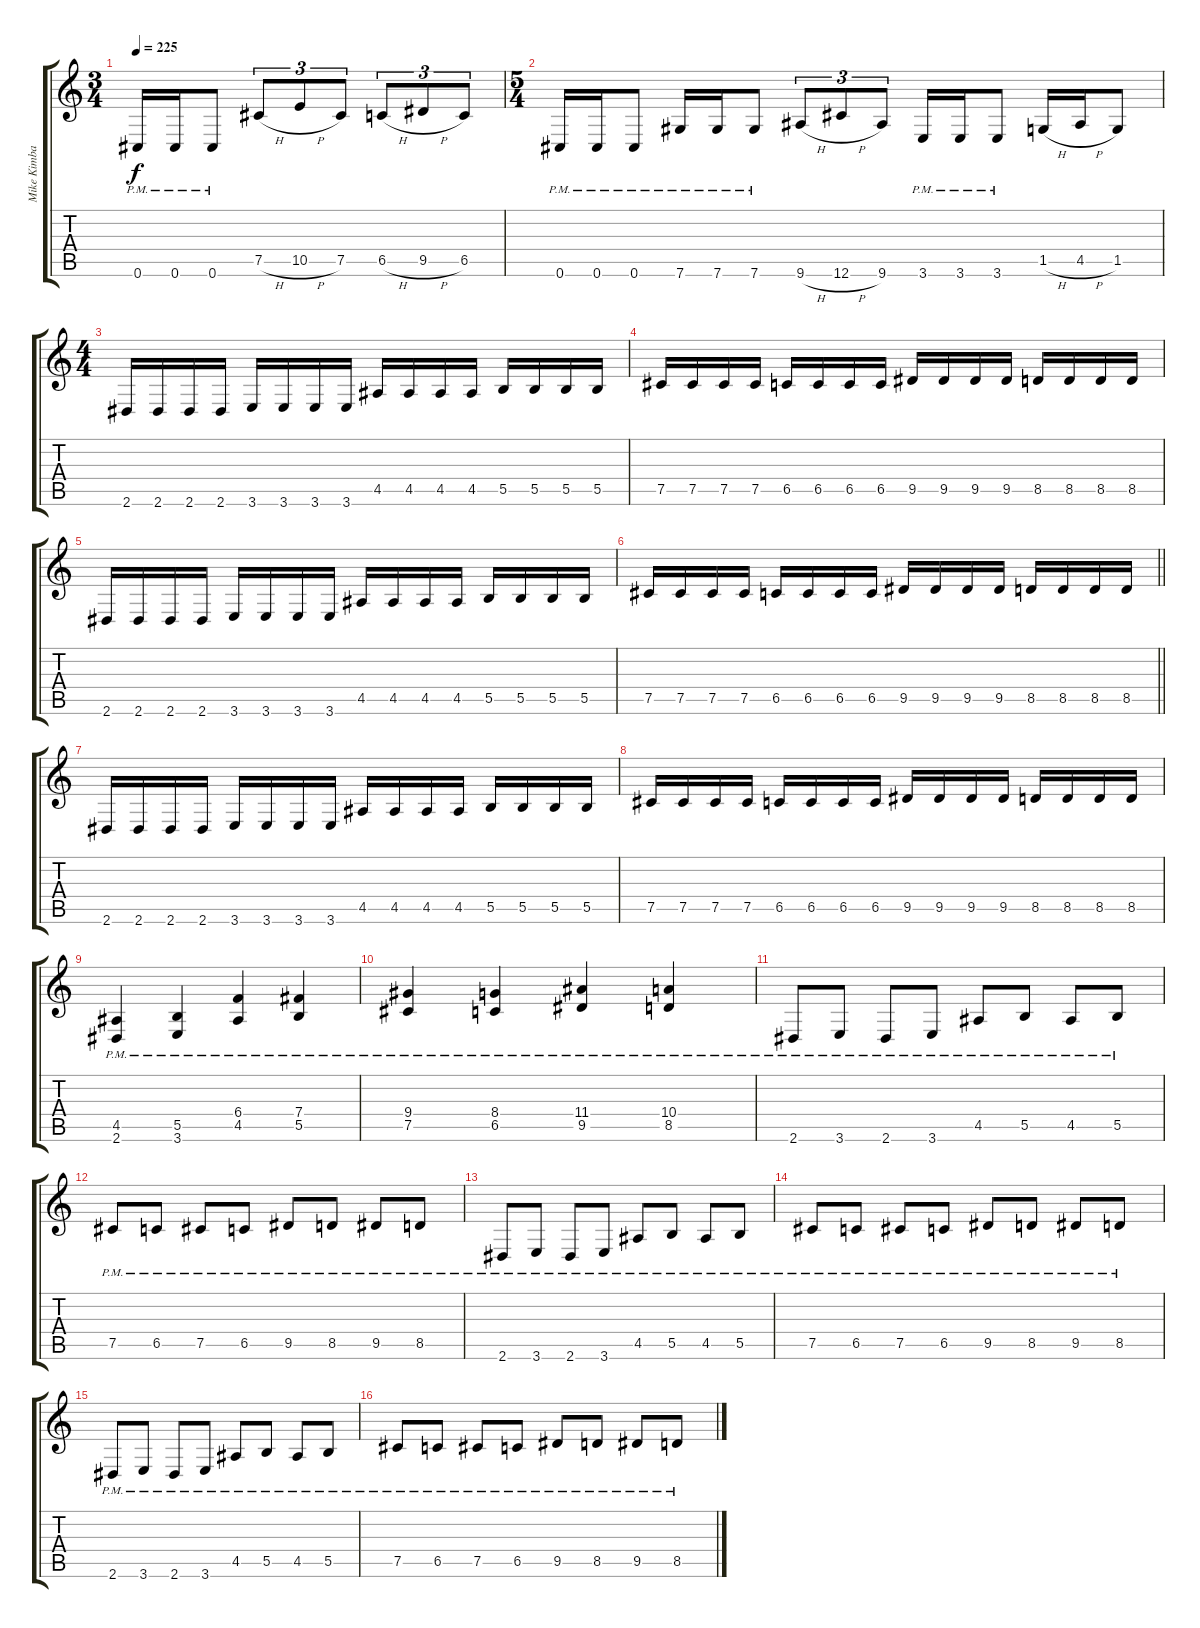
\track ("Mike Kimball" "Mike Kimba") {instrument distortionguitar}
\staff {score tabs}
\tuning (Db4 Ab3 E3 B2 Gb2 Db2) {hide}
\ts (3 4)
\tempo 225
\clef g2
\ks c
0.6{pm}.16{dy f} 0.6{pm}.16 0.6{pm}.8 7.5{h}.8{tu (3 2)} 10.5{h}.8{tu (3 2)} 7.5.8{tu (3 2)} 6.5{h}.8{tu (3 2)} 9.5{h}.8{tu (3 2)} 6.5.8{tu (3 2)} |
\ts (5 4)
0.6{pm}.16 0.6{pm}.16 0.6{pm}.8 7.6{pm}.16 7.6{pm}.16 7.6{pm}.8 9.6{h}.8{tu (3 2)} 12.6{h}.8{tu (3 2)} 9.6.8{tu (3 2)} 3.6{pm}.16 3.6{pm}.16 3.6{pm}.8 1.5{h}.16 4.5{h}.16 1.5.8 |
\ts (4 4)
2.6.16 2.6.16 2.6.16 2.6.16 3.6.16 3.6.16 3.6.16 3.6.16 4.5.16 4.5.16 4.5.16 4.5.16 5.5.16 5.5.16 5.5.16 5.5.16 |
7.5.16 7.5.16 7.5.16 7.5.16 6.5.16 6.5.16 6.5.16 6.5.16 9.5.16 9.5.16 9.5.16 9.5.16 8.5.16 8.5.16 8.5.16 8.5.16 |
2.6.16 2.6.16 2.6.16 2.6.16 3.6.16 3.6.16 3.6.16 3.6.16 4.5.16 4.5.16 4.5.16 4.5.16 5.5.16 5.5.16 5.5.16 5.5.16 |
\barLineRight lightlight
7.5.16 7.5.16 7.5.16 7.5.16 6.5.16 6.5.16 6.5.16 6.5.16 9.5.16 9.5.16 9.5.16 9.5.16 8.5.16 8.5.16 8.5.16 8.5.16 |
2.6.16 2.6.16 2.6.16 2.6.16 3.6.16 3.6.16 3.6.16 3.6.16 4.5.16 4.5.16 4.5.16 4.5.16 5.5.16 5.5.16 5.5.16 5.5.16 |
7.5.16 7.5.16 7.5.16 7.5.16 6.5.16 6.5.16 6.5.16 6.5.16 9.5.16 9.5.16 9.5.16 9.5.16 8.5.16 8.5.16 8.5.16 8.5.16 |
(4.5{pm} 2.6{pm}).4 (5.5{pm} 3.6{pm}).4 (6.4{pm} 4.5{pm}).4 (7.4{pm} 5.5{pm}).4 |
(9.4{pm} 7.5{pm}).4 (8.4{pm} 6.5{pm}).4 (11.4{pm} 9.5{pm}).4 (10.4{pm} 8.5{pm}).4 |
2.6{pm}.8 3.6{pm}.8 2.6{pm}.8 3.6{pm}.8 4.5{pm}.8 5.5{pm}.8 4.5{pm}.8 5.5{pm}.8 |
7.5{pm}.8 6.5{pm}.8 7.5{pm}.8 6.5{pm}.8 9.5{pm}.8 8.5{pm}.8 9.5{pm}.8 8.5{pm}.8 |
2.6{pm}.8 3.6{pm}.8 2.6{pm}.8 3.6{pm}.8 4.5{pm}.8 5.5{pm}.8 4.5{pm}.8 5.5{pm}.8 |
7.5{pm}.8 6.5{pm}.8 7.5{pm}.8 6.5{pm}.8 9.5{pm}.8 8.5{pm}.8 9.5{pm}.8 8.5{pm}.8 |
2.6{pm}.8 3.6{pm}.8 2.6{pm}.8 3.6{pm}.8 4.5{pm}.8 5.5{pm}.8 4.5{pm}.8 5.5{pm}.8 |
7.5{pm}.8 6.5{pm}.8 7.5{pm}.8 6.5{pm}.8 9.5{pm}.8 8.5{pm}.8 9.5{pm}.8 8.5{pm}.8
